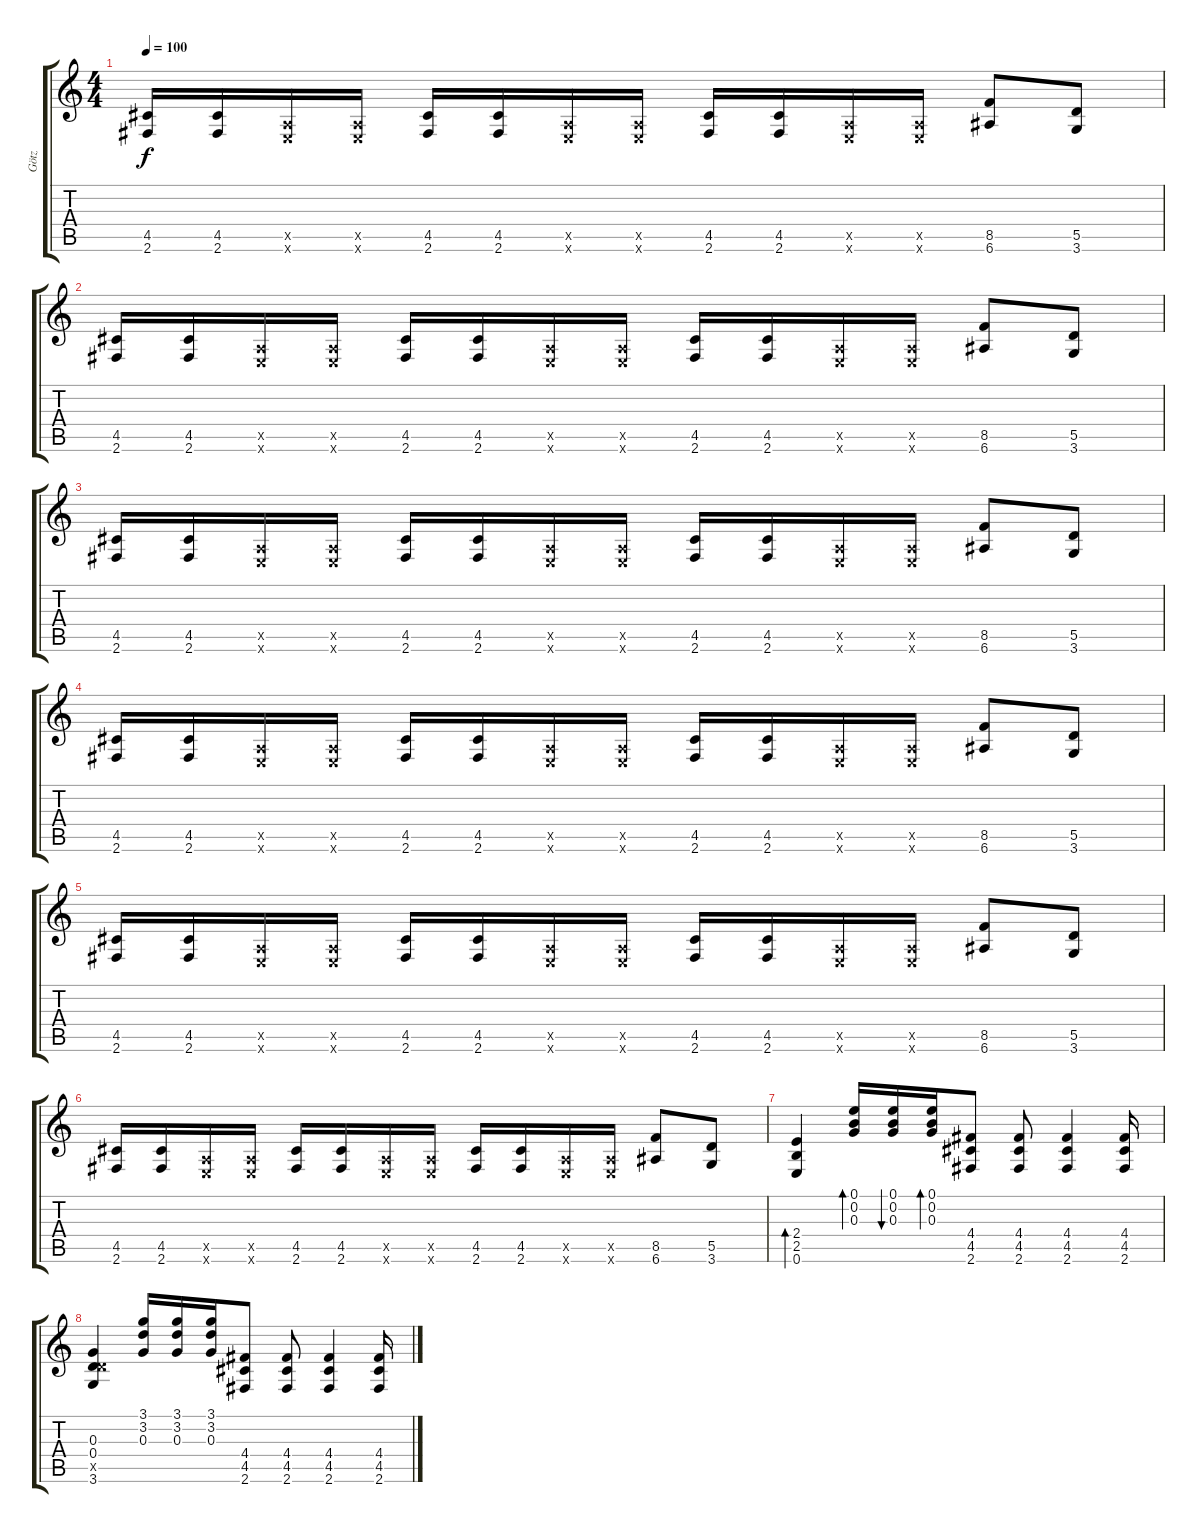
\track ("Götz" "Götz") {instrument acousticguitarnylon}
\staff {score tabs}
\tuning (E4 B3 G3 D3 A2 E2) {hide}
\ts (4 4)
\tempo 100
\clef g2
\ks c
(4.5 2.6).16{dy f} (4.5 2.6).16 (0.5{x} 0.6{x}).16 (0.5{x} 0.6{x}).16 (4.5 2.6).16 (4.5 2.6).16 (0.5{x} 0.6{x}).16 (0.5{x} 0.6{x}).16 (4.5 2.6).16 (4.5 2.6).16 (0.5{x} 0.6{x}).16 (0.5{x} 0.6{x}).16 (8.5 6.6).8 (5.5 3.6).8 |
(4.5 2.6).16 (4.5 2.6).16 (0.5{x} 0.6{x}).16 (0.5{x} 0.6{x}).16 (4.5 2.6).16 (4.5 2.6).16 (0.5{x} 0.6{x}).16 (0.5{x} 0.6{x}).16 (4.5 2.6).16 (4.5 2.6).16 (0.5{x} 0.6{x}).16 (0.5{x} 0.6{x}).16 (8.5 6.6).8 (5.5 3.6).8 |
(4.5 2.6).16 (4.5 2.6).16 (0.5{x} 0.6{x}).16 (0.5{x} 0.6{x}).16 (4.5 2.6).16 (4.5 2.6).16 (0.5{x} 0.6{x}).16 (0.5{x} 0.6{x}).16 (4.5 2.6).16 (4.5 2.6).16 (0.5{x} 0.6{x}).16 (0.5{x} 0.6{x}).16 (8.5 6.6).8 (5.5 3.6).8 |
(4.5 2.6).16 (4.5 2.6).16 (0.5{x} 0.6{x}).16 (0.5{x} 0.6{x}).16 (4.5 2.6).16 (4.5 2.6).16 (0.5{x} 0.6{x}).16 (0.5{x} 0.6{x}).16 (4.5 2.6).16 (4.5 2.6).16 (0.5{x} 0.6{x}).16 (0.5{x} 0.6{x}).16 (8.5 6.6).8 (5.5 3.6).8 |
(4.5 2.6).16 (4.5 2.6).16 (0.5{x} 0.6{x}).16 (0.5{x} 0.6{x}).16 (4.5 2.6).16 (4.5 2.6).16 (0.5{x} 0.6{x}).16 (0.5{x} 0.6{x}).16 (4.5 2.6).16 (4.5 2.6).16 (0.5{x} 0.6{x}).16 (0.5{x} 0.6{x}).16 (8.5 6.6).8 (5.5 3.6).8 |
(4.5 2.6).16 (4.5 2.6).16 (0.5{x} 0.6{x}).16 (0.5{x} 0.6{x}).16 (4.5 2.6).16 (4.5 2.6).16 (0.5{x} 0.6{x}).16 (0.5{x} 0.6{x}).16 (4.5 2.6).16 (4.5 2.6).16 (0.5{x} 0.6{x}).16 (0.5{x} 0.6{x}).16 (8.5 6.6).8 (5.5 3.6).8 |
(2.4 2.5 0.6).4{bd 60} (0.1 0.2 0.3).16{bd 60} (0.1 0.2 0.3).16{bu 60} (0.1 0.2 0.3).16{bd 60} (4.4 4.5 2.6).8 (4.4 4.5 2.6).8 (4.4 4.5 2.6).4 (4.4 4.5 2.6).16 |
(0.3 0.4 5.5{x} 3.6).4 (3.1 3.2 0.3).16 (3.1 3.2 0.3).16 (3.1 3.2 0.3).16 (4.4 4.5 2.6).8 (4.4 4.5 2.6).8 (4.4 4.5 2.6).4 (4.4 4.5 2.6).16
